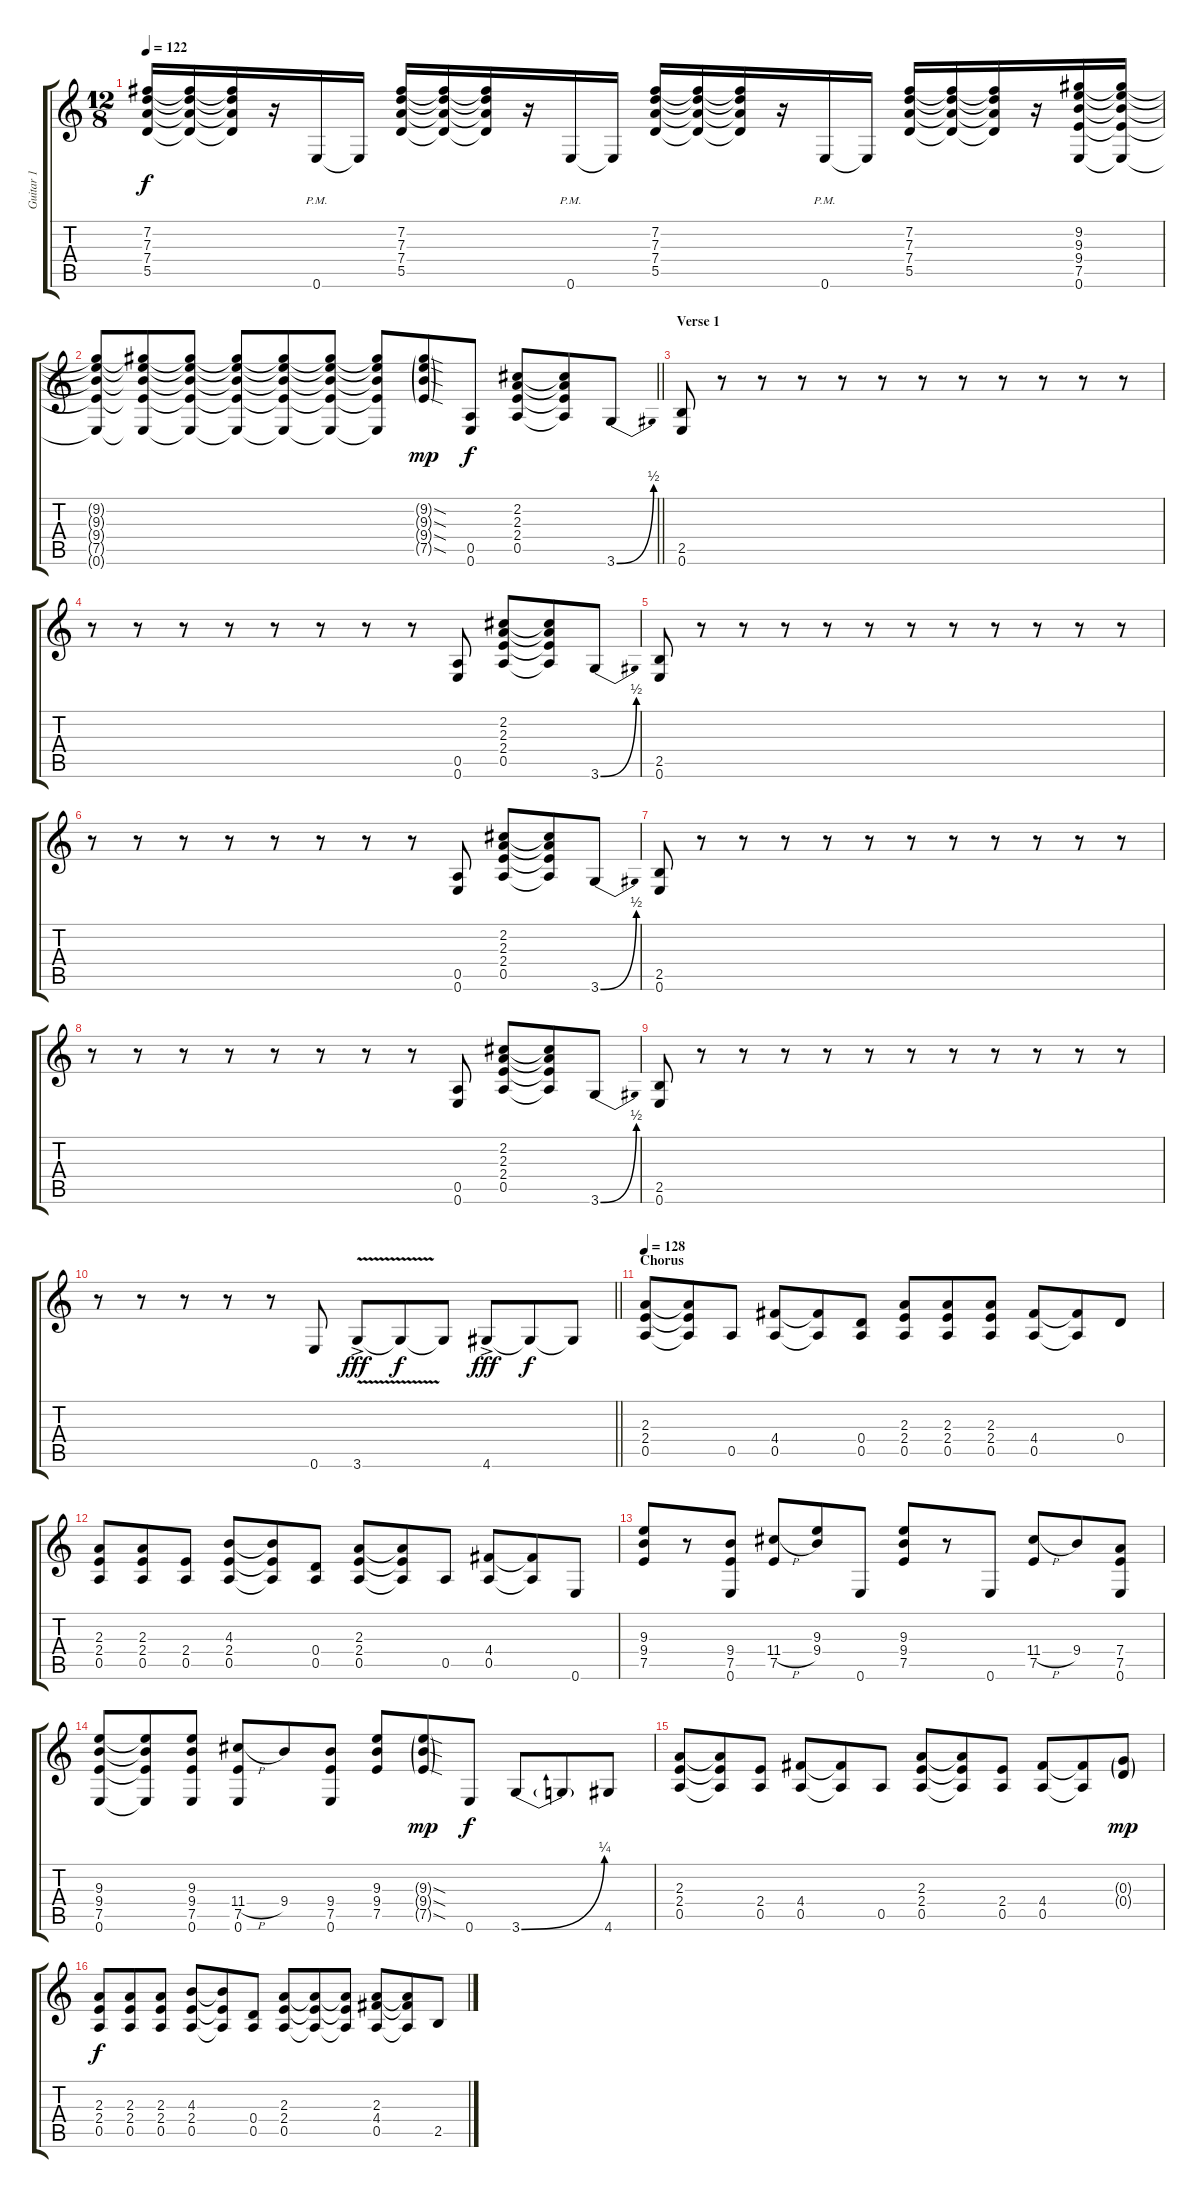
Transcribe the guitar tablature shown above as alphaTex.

\track ("Guitar 1" "Guitar 1") {instrument distortionguitar}
\staff {score tabs}
\tuning (E4 B3 G3 D3 A2 E2) {hide}
\ts (12 8)
\tempo 122
\clef g2
\ks c
(7.2 7.3 7.4 5.5).16{dy f} (7.2{t} 7.3{t} 7.4{t} 5.5{t}).16 (7.2{t} 7.3{t} 7.4{t} 5.5{t}).16 r.16 0.6{pm}.16 0.6{t}.16 (7.2 7.3 7.4 5.5).16 (7.2{t} 7.3{t} 7.4{t} 5.5{t}).16 (7.2{t} 7.3{t} 7.4{t} 5.5{t}).16 r.16 0.6{pm}.16 0.6{t}.16 (7.2 7.3 7.4 5.5).16 (7.2{t} 7.3{t} 7.4{t} 5.5{t}).16 (7.2{t} 7.3{t} 7.4{t} 5.5{t}).16 r.16 0.6{pm}.16 0.6{t}.16 (7.2 7.3 7.4 5.5).16 (7.2{t} 7.3{t} 7.4{t} 5.5{t}).16 (7.2{t} 7.3{t} 7.4{t} 5.5{t}).16 r.16 (9.2 9.3 9.4 7.5 0.6).16 (9.2{t} 9.3{t} 9.4{t} 7.5{t} 0.6{t}).16 |
\barLineRight lightlight
(9.2{t} 9.3{t} 9.4{t} 7.5{t} 0.6{t}).8 (9.2{t} 9.3{t} 9.4{t} 7.5{t} 0.6{t}).8 (9.2{t} 9.3{t} 9.4{t} 7.5{t} 0.6{t}).8 (9.2{t} 9.3{t} 9.4{t} 7.5{t} 0.6{t}).8 (9.2{t} 9.3{t} 9.4{t} 7.5{t} 0.6{t}).8 (9.2{t} 9.3{t} 9.4{t} 7.5{t} 0.6{t}).8 (9.2{t} 9.3{t} 9.4{t} 7.5{t} 0.6{t}).8 (9.2{sod g} 9.3{sod g} 9.4{sod g} 7.5{sod g}).8{dy mp} (0.5 0.6).8{dy f} (2.2 2.3 2.4 0.5).8 (2.2{t} 2.3{t} 2.4{t} 0.5{t}).8 3.6{be (bend 0 0 60 2)}.8 |
\section ("" "Verse 1")
(2.5 0.6).8 r.8 r.8 r.8 r.8 r.8 r.8 r.8 r.8 r.8 r.8 r.8 |
r.8 r.8 r.8 r.8 r.8 r.8 r.8 r.8 (0.5 0.6).8 (2.2 2.3 2.4 0.5).8 (2.2{t} 2.3{t} 2.4{t} 0.5{t}).8 3.6{be (bend 0 0 60 2)}.8 |
(2.5 0.6).8 r.8 r.8 r.8 r.8 r.8 r.8 r.8 r.8 r.8 r.8 r.8 |
r.8 r.8 r.8 r.8 r.8 r.8 r.8 r.8 (0.5 0.6).8 (2.2 2.3 2.4 0.5).8 (2.2{t} 2.3{t} 2.4{t} 0.5{t}).8 3.6{be (bend 0 0 60 2)}.8 |
(2.5 0.6).8 r.8 r.8 r.8 r.8 r.8 r.8 r.8 r.8 r.8 r.8 r.8 |
r.8 r.8 r.8 r.8 r.8 r.8 r.8 r.8 (0.5 0.6).8 (2.2 2.3 2.4 0.5).8 (2.2{t} 2.3{t} 2.4{t} 0.5{t}).8 3.6{be (bend 0 0 60 2)}.8 |
(2.5 0.6).8 r.8 r.8 r.8 r.8 r.8 r.8 r.8 r.8 r.8 r.8 r.8 |
\barLineRight lightlight
r.8 r.8 r.8 r.8 r.8 0.6.8 3.6{v ac}.8{dy fff} 3.6{t}.8{dy f} 3.6{t}.8 4.6{ac}.8{dy fff} 4.6{t}.8{dy f} 4.6{t}.8 |
\section ("" "Chorus")
\tempo 128
(2.3 2.4 0.5).8 (2.3{t} 2.4{t} 0.5{t}).8 0.5.8 (4.4 0.5).8 (4.4{t} 0.5{t}).8 (0.4 0.5).8 (2.3 2.4 0.5).8 (2.3 2.4 0.5).8 (2.3 2.4 0.5).8 (4.4 0.5).8 (4.4{t} 0.5{t}).8 0.4.8 |
(2.3 2.4 0.5).8 (2.3 2.4 0.5).8 (2.4 0.5).8 (4.3 2.4 0.5).8 (4.3{t} 2.4{t} 0.5{t}).8 (0.4 0.5).8 (2.3 2.4 0.5).8 (2.3{t} 2.4{t} 0.5{t}).8 0.5.8 (4.4 0.5).8 (4.4{t} 0.5{t}).8 0.6.8 |
(9.3 9.4 7.5).8 r.8 (9.4 7.5 0.6).8 (11.4{h} 7.5).8 (9.3 9.4).8 0.6.8 (9.3 9.4 7.5).8 r.8 0.6.8 (11.4{h} 7.5).8 9.4.8 (7.4 7.5 0.6).8 |
(9.3 9.4 7.5 0.6).8 (9.3{t} 9.4{t} 7.5{t} 0.6{t}).8 (9.3 9.4 7.5 0.6).8 (11.4{h} 7.5 0.6).8 9.4.8 (9.4 7.5 0.6).8 (9.3 9.4 7.5).8 (9.3{sod g} 9.4{sod g} 7.5{sod g}).8{dy mp} 0.6.8{dy f} 3.6{be (bend 0 0 60 1)}.8 3.6{t}.8 4.6.8 |
(2.3 2.4 0.5).8 (2.3{t} 2.4{t} 0.5{t}).8 (2.4 0.5).8 (4.4 0.5).8 (4.4{t} 0.5{t}).8 0.5.8 (2.3 2.4 0.5).8 (2.3{t} 2.4{t} 0.5{t}).8 (2.4 0.5).8 (4.4 0.5).8 (4.4{t} 0.5{t}).8 (0.3{g} 0.4{g}).8{dy mp} |
(2.3 2.4 0.5).8{dy f} (2.3 2.4 0.5).8 (2.3 2.4 0.5).8 (4.3 2.4 0.5).8 (4.3{t} 2.4{t} 0.5{t}).8 (0.4 0.5).8 (2.3 2.4 0.5).8 (2.3{t} 2.4{t} 0.5{t}).8 (2.3{t} 2.4{t} 0.5{t}).8 (2.3 4.4 0.5).8 (2.3{t} 4.4{t} 0.5{t}).8 2.5.8
